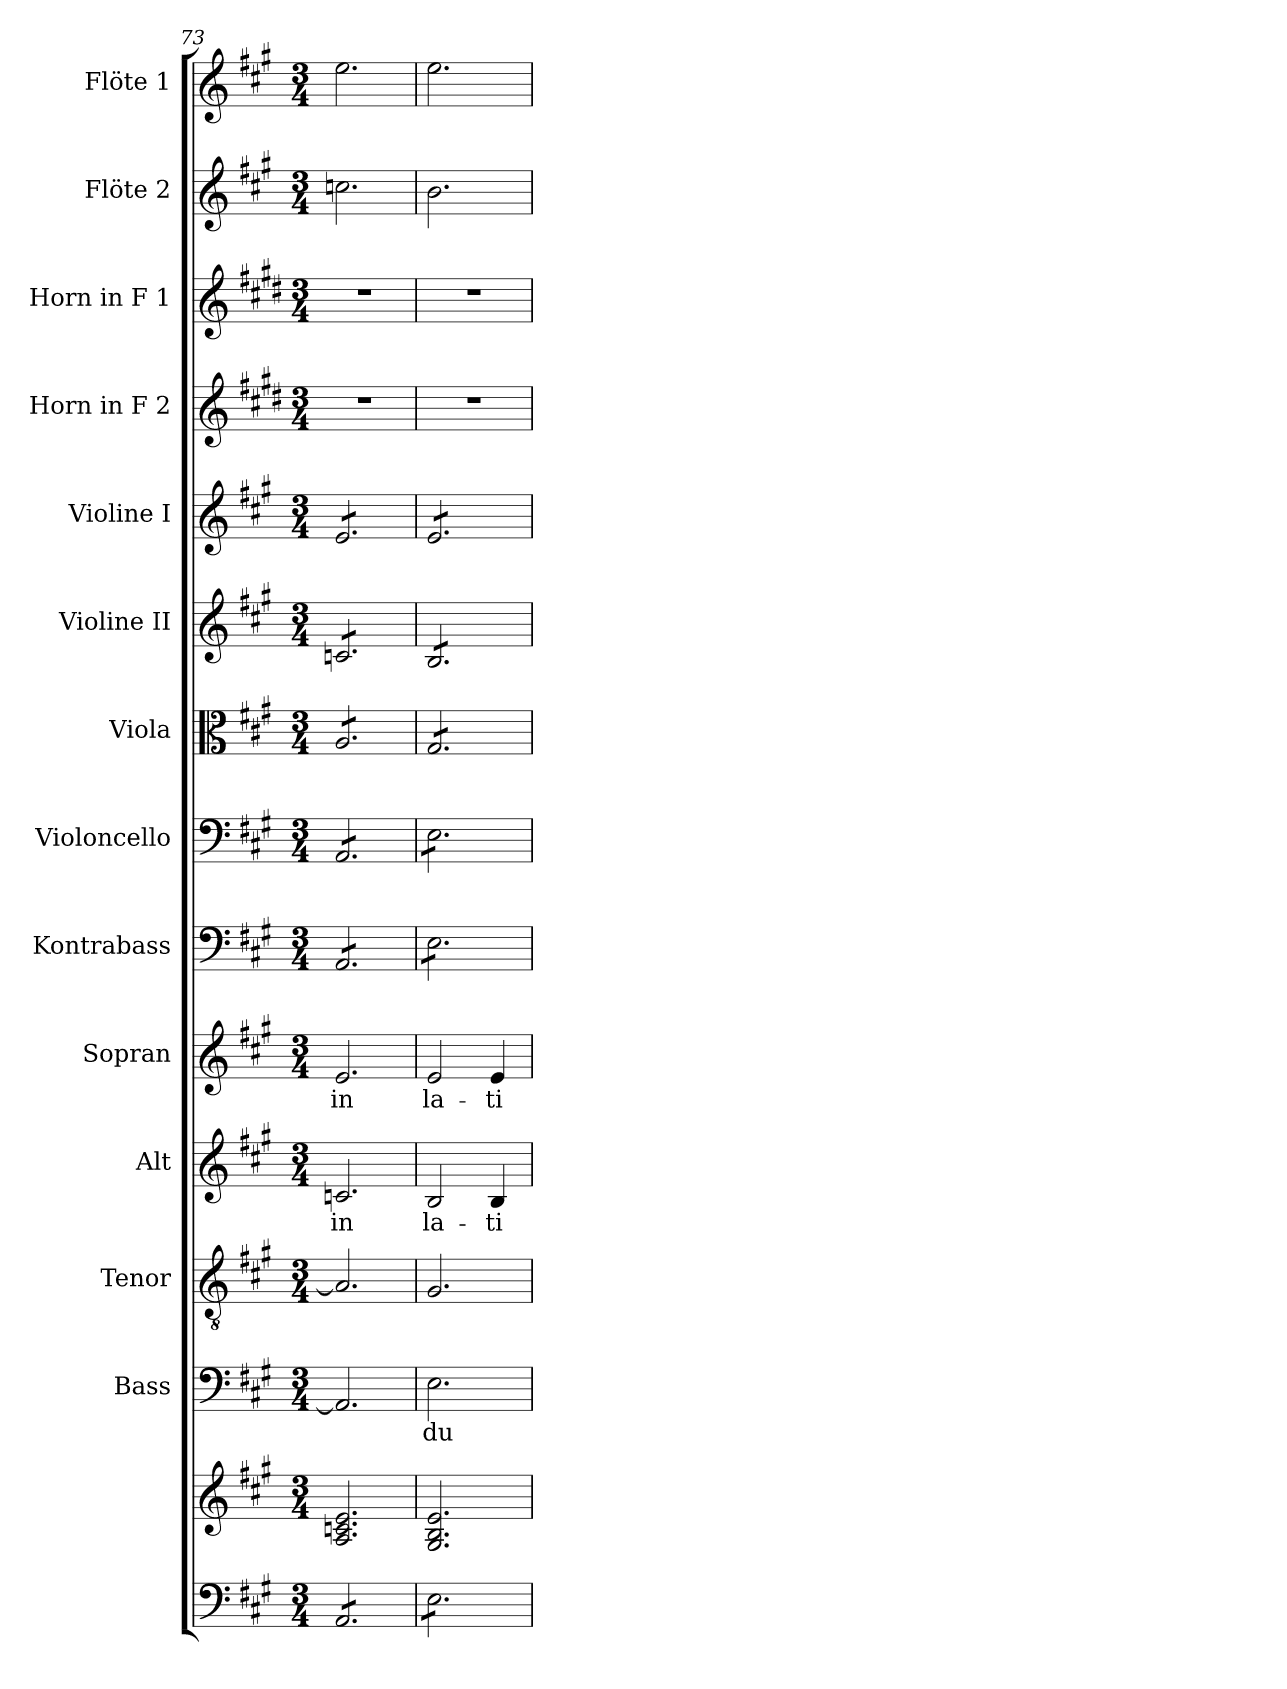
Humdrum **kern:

**kern	**kern	**kern	**text	**kern	**kern	**text	**kern	**text	**kern	**kern	**kern	**kern	**kern	**kern	**kern	**kern	**kern
*part14	*part14	*part13	*part13	*part12	*part11	*part11	*part10	*part10	*part9	*part8	*part7	*part6	*part5	*part4	*part3	*part2	*part1
*staff15	*staff14	*staff13	*staff13	*staff12	*staff11	*staff11	*staff10	*staff10	*staff9	*staff8	*staff7	*staff6	*staff5	*staff4	*staff3	*staff2	*staff1
*	*	*I"Bass	*	*I"Tenor	*I"Alt	*	*I"Sopran	*	*I"Kontrabass	*I"Violoncello	*I"Viola	*I"Violine II	*I"Violine I	*I"Horn in F 2	*I"Horn in F 1	*I"Flöte 2	*I"Flöte 1
*	*	*I'B.	*	*I'T.	*I'A.	*	*I'S.	*	*I'Kb.	*I'Vc.	*I'Vla.	*I'Vl. II	*I'Vl. I	*	*	*I'Fl. 2	*I'Fl. 1
*clefF4	*clefG2	*clefF4	*	*clefGv2	*clefG2	*	*clefG2	*	*clefF4	*clefF4	*clefC3	*clefG2	*clefG2	*clefG2	*clefG2	*clefG2	*clefG2
*	*	*	*	*	*	*	*	*	*ITrd7c12	*	*	*	*	*ITrd4c7	*ITrd4c7	*	*
*k[f#c#g#]	*k[f#c#g#]	*k[f#c#g#]	*	*k[f#c#g#]	*k[f#c#g#]	*	*k[f#c#g#]	*	*k[f#c#g#]	*k[f#c#g#]	*k[f#c#g#]	*k[f#c#g#]	*k[f#c#g#]	*k[f#c#g#]	*k[f#c#g#]	*k[f#c#g#]	*k[f#c#g#]
*A:	*A:	*A:	*	*A:	*A:	*	*A:	*	*A:	*A:	*A:	*A:	*A:	*A:	*A:	*A:	*A:
*M3/4	*M3/4	*M3/4	*	*M3/4	*M3/4	*	*M3/4	*	*M3/4	*M3/4	*M3/4	*M3/4	*M3/4	*M3/4	*M3/4	*M3/4	*M3/4
=73	=73	=73	=73	=73	=73	=73	=73	=73	=73	=73	=73	=73	=73	=73	=73	=73	=73
!	!	!	!	!	!	!LO:LY:b	!	!LO:LY:b	!	!	!	!	!	!	!	!	!
*tremolo	*	*	*	*	*	*	*	*	*	*	*	*	*	*	*	*	*
*	*	*	*	*	*	*	*	*	*tremolo	*	*	*	*	*	*	*	*
*	*	*	*	*	*	*	*	*	*	*tremolo	*	*	*	*	*	*	*
*	*	*	*	*	*	*	*	*	*	*	*tremolo	*	*	*	*	*	*
*	*	*	*	*	*	*	*	*	*	*	*	*tremolo	*	*	*	*	*
*	*	*	*	*	*	*	*	*	*	*	*	*	*tremolo	*	*	*	*
8AA/L	2.A/ 2.cn/ 2.e/	2.AA/]	.	2.A/]	2.cn/	in	2.e/	in	8AAA/L	8AA/L	8A/L	8cn/L	8e/L	2.r	2.r	2.ccn\	2.ee\
8AA/	.	.	.	.	.	.	.	.	8AAA/	8AA/	8A/	8cn/	8e/	.	.	.	.
8AA/	.	.	.	.	.	.	.	.	8AAA/	8AA/	8A/	8cn/	8e/	.	.	.	.
8AA/	.	.	.	.	.	.	.	.	8AAA/	8AA/	8A/	8cn/	8e/	.	.	.	.
8AA/	.	.	.	.	.	.	.	.	8AAA/	8AA/	8A/	8cn/	8e/	.	.	.	.
8AA/J	.	.	.	.	.	.	.	.	8AAA/J	8AA/J	8A/J	8cn/J	8e/J	.	.	.	.
=74	=74	=74	=74	=74	=74	=74	=74	=74	=74	=74	=74	=74	=74	=74	=74	=74	=74
!	!	!	!LO:LY:b	!	!	!LO:LY:b	!	!LO:LY:b	!	!	!	!	!	!	!	!	!
8E\L	2.G#/ 2.B/ 2.e/	2.E\	-du-	2.G#/	2B/	la-	2e/	la-	8EE\L	8E\L	8G#/L	8B/L	8e/L	2.r	2.r	2.b\	2.ee\
8E\	.	.	.	.	.	.	.	.	8EE\	8E\	8G#/	8B/	8e/	.	.	.	.
8E\	.	.	.	.	.	.	.	.	8EE\	8E\	8G#/	8B/	8e/	.	.	.	.
8E\	.	.	.	.	.	.	.	.	8EE\	8E\	8G#/	8B/	8e/	.	.	.	.
!	!	!	!	!	!	!LO:LY:b	!	!LO:LY:b	!	!	!	!	!	!	!	!	!
8E\	.	.	.	.	4B/	-ti-	4e/	-ti-	8EE\	8E\	8G#/	8B/	8e/	.	.	.	.
8E\J	.	.	.	.	.	.	.	.	8EE\J	8E\J	8G#/J	8B/J	8e/J	.	.	.	.
*	*	*	*	*	*	*	*	*	*	*	*	*	*Xtremolo	*	*	*	*
*	*	*	*	*	*	*	*	*	*	*	*	*Xtremolo	*	*	*	*	*
*	*	*	*	*	*	*	*	*	*	*	*Xtremolo	*	*	*	*	*	*
*	*	*	*	*	*	*	*	*	*	*Xtremolo	*	*	*	*	*	*	*
*	*	*	*	*	*	*	*	*	*Xtremolo	*	*	*	*	*	*	*	*
*Xtremolo	*	*	*	*	*	*	*	*	*	*	*	*	*	*	*	*	*
=	=	=	=	=	=	=	=	=	=	=	=	=	=	=	=	=	=
*-	*-	*-	*-	*-	*-	*-	*-	*-	*-	*-	*-	*-	*-	*-	*-	*-	*-
